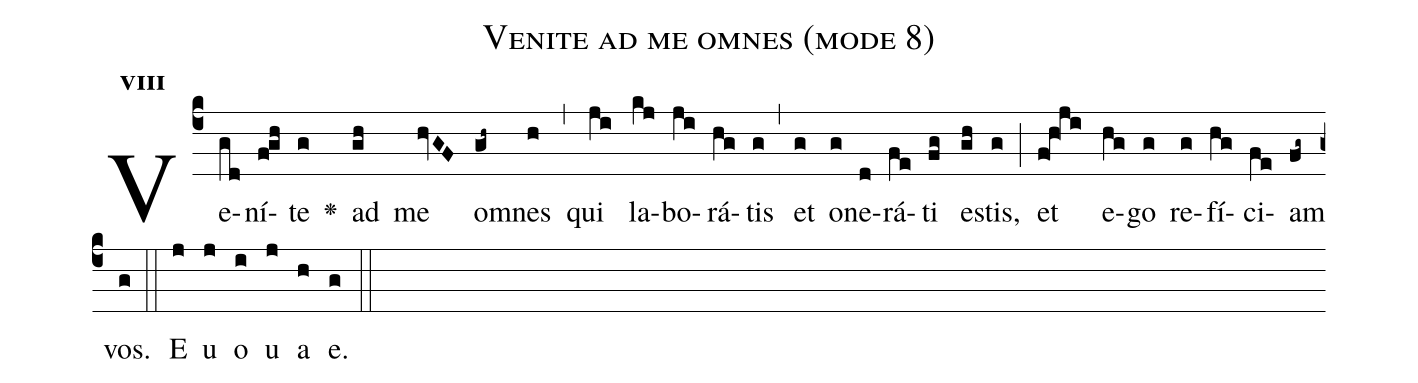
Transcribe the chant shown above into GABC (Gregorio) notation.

name:Venite ad me omnes (mode 8);
office-part:Antiphona;
mode:8;
%%
initial-style: 1;
name: Venite ad me omnes;
book: Antiphonae & Responsoria/Tomus IV, p. 190;
occasion: Sacratissimi cordis Iesu;
office-part: Laudes Ant 2;
user-notes: ;
commentary: ;
annotation: 8g;
centering-scheme: english;
fontsize: 12;
font: OFLSortsMillGoudy;
height: 11;
width: 4.5;
%%
(c4)Ve(gd)ní(fgh)te(g) <v>\greheightstar</v>() ad(gh) me(hvGF) om(gh~)nes(h) (,) qui(ji) la(kj)bo(ji)rá(hg)tis(g) (,) et(g) o(g)ne(d)rá(fe)ti(fg) e(gh)stis,(g) (;) et(f!hV!ji) e(hg)go(g) re(g)fí(hg)ci(fe)am(fg~) vos.(g) (::)
E(j) u(j) o(i) u(j) a(h) e.(g) (::)
